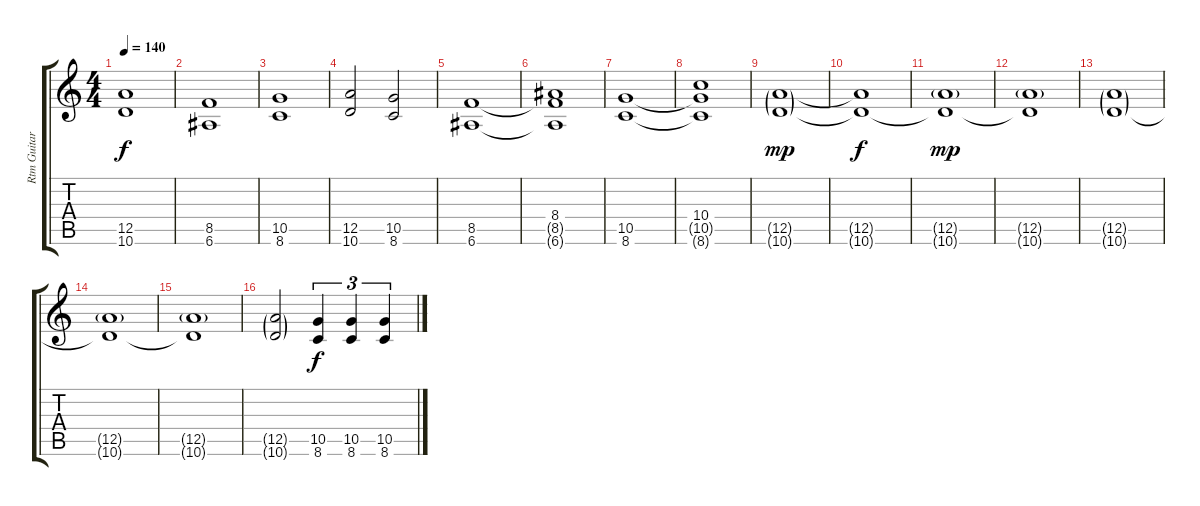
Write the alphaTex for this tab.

\track ("Rtm Guitar" "Rtm Guitar") {instrument distortionguitar}
\staff {score tabs}
\tuning (E4 B3 G3 D3 A2 E2) {hide}
\ts (4 4)
\tempo 140
\clef g2
\ks c
(12.5 10.6).1{dy f} |
(8.5 6.6).1 |
(10.5 8.6).1 |
(12.5 10.6).2 (10.5 8.6).2 |
(8.5 6.6).1 |
(8.4 8.5{t} 6.6{t}).1 |
(10.5 8.6).1 |
(10.4 10.5{t} 8.6{t}).1 |
(12.5{g} 10.6{g}).1{dy mp} |
(12.5{t} 10.6{t}).1{dy f} |
(12.5{g} 10.6{t}).1{dy mp} |
(12.5{g} 10.6{t}).1 |
(12.5{g} 10.6{g}).1 |
(12.5{g} 10.6{t}).1 |
(12.5{g} 10.6{t}).1 |
(12.5{g} 10.6{g}).2 (10.5 8.6).4{tu (3 2) dy f} (10.5 8.6).4{tu (3 2)} (10.5 8.6).4{tu (3 2)}
